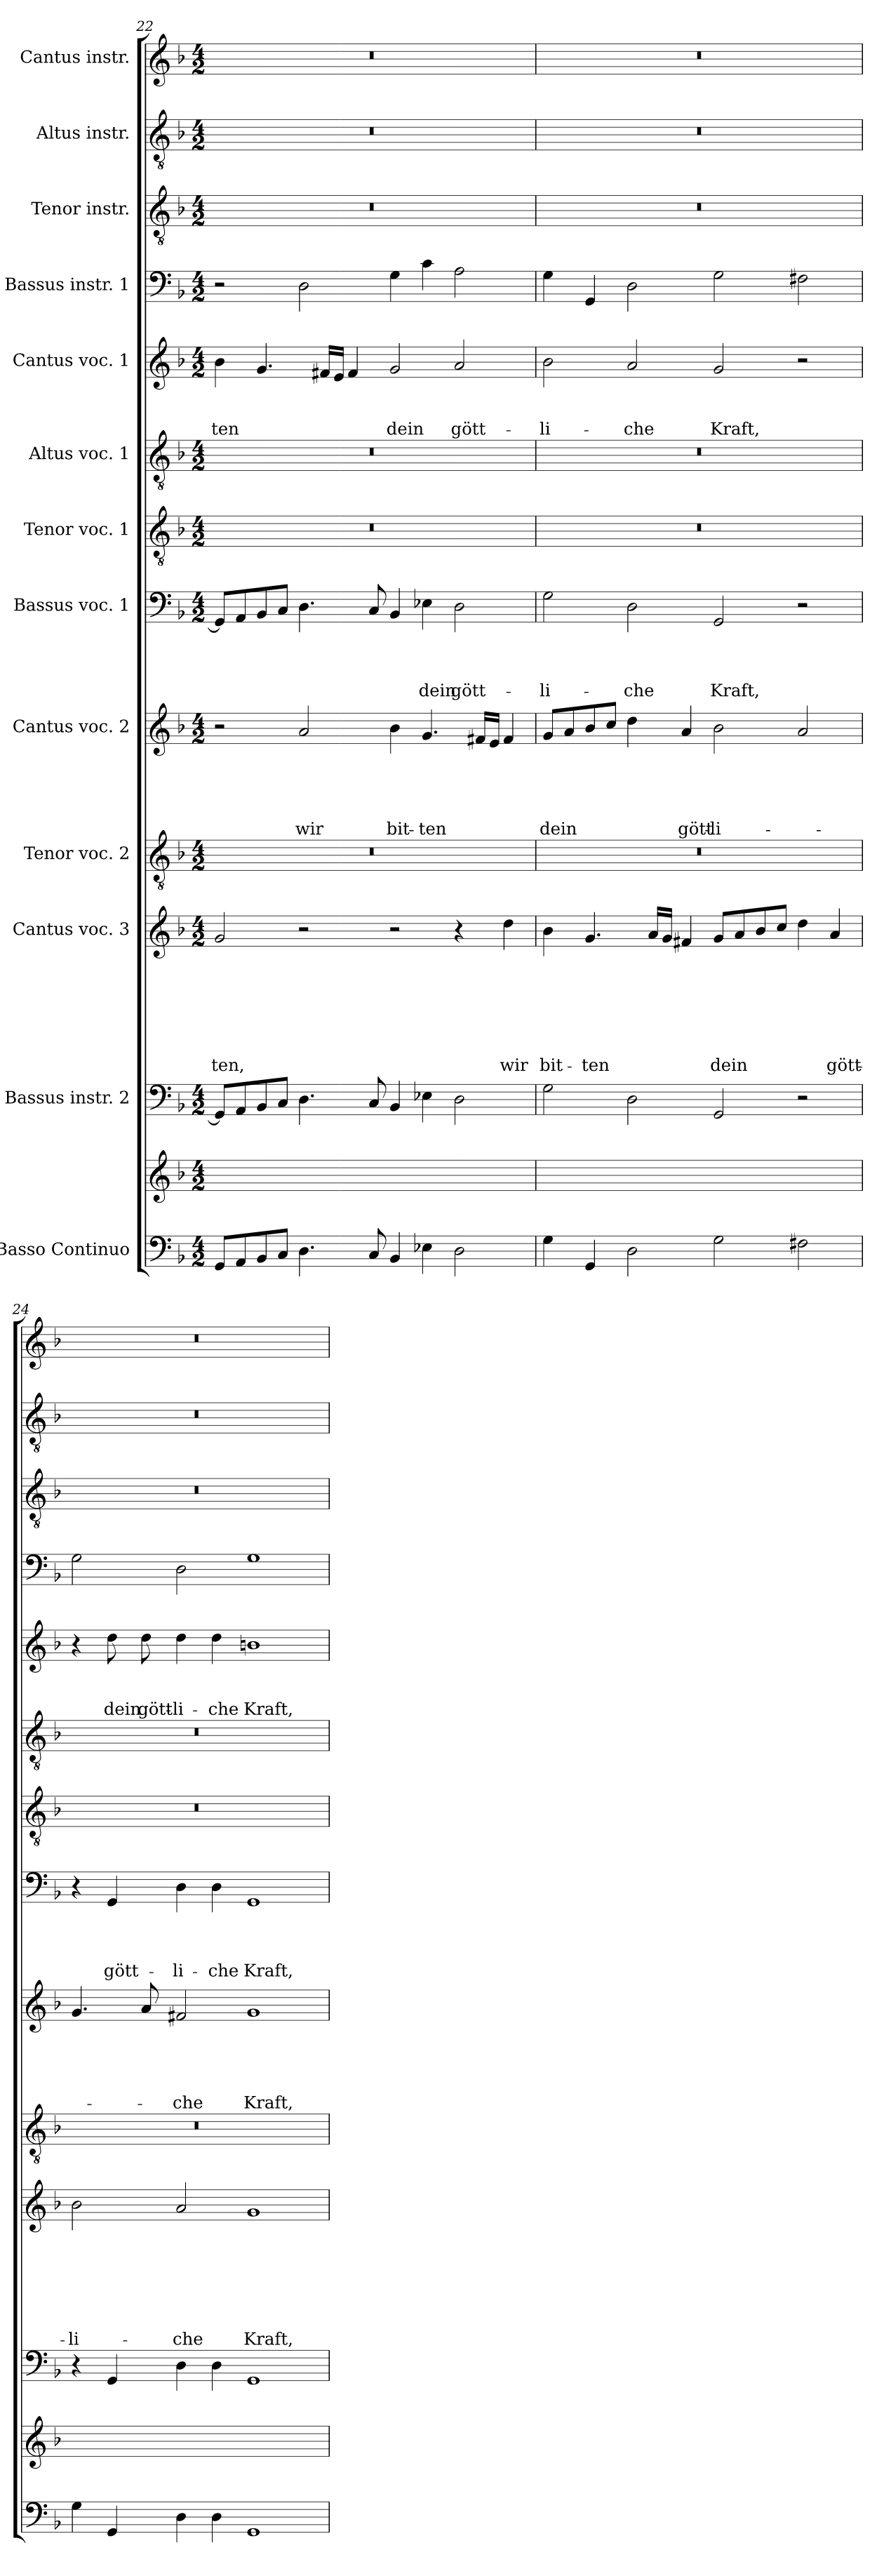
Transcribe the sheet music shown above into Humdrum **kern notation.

**kern	**kern	**kern	**kern	**text	**text	**text	**text	**text	**text	**text	**kern	**kern	**text	**text	**text	**text	**text	**kern	**text	**text	**text	**text	**kern	**kern	**kern	**text	**text	**text	**kern	**kern	**kern	**kern
*part14	*part13	*part12	*part11	*part11	*part11	*part11	*part11	*part11	*part11	*part11	*part10	*part9	*part9	*part9	*part9	*part9	*part9	*part8	*part8	*part8	*part8	*part8	*part7	*part6	*part5	*part5	*part5	*part5	*part4	*part3	*part2	*part1
*staff14	*staff13	*staff12	*staff11	*staff11	*staff11	*staff11	*staff11	*staff11	*staff11	*staff11	*staff10	*staff9	*staff9	*staff9	*staff9	*staff9	*staff9	*staff8	*staff8	*staff8	*staff8	*staff8	*staff7	*staff6	*staff5	*staff5	*staff5	*staff5	*staff4	*staff3	*staff2	*staff1
*I"Basso Continuo	*	*I"Bassus instr. 2	*I"Cantus voc. 3	*	*	*	*	*	*	*	*I"Tenor voc. 2	*I"Cantus voc. 2	*	*	*	*	*	*I"Bassus voc. 1	*	*	*	*	*I"Tenor voc. 1	*I"Altus voc. 1	*I"Cantus voc. 1	*	*	*	*I"Bassus instr. 1	*I"Tenor instr.	*I"Altus instr.	*I"Cantus instr.
*clefF4	*clefG2	*clefF4	*clefG2	*	*	*	*	*	*	*	*clefGv2	*clefG2	*	*	*	*	*	*clefF4	*	*	*	*	*clefGv2	*clefGv2	*clefG2	*	*	*	*clefF4	*clefGv2	*clefGv2	*clefG2
*k[b-]	*k[b-]	*k[b-]	*k[b-]	*	*	*	*	*	*	*	*k[b-]	*k[b-]	*	*	*	*	*	*k[b-]	*	*	*	*	*k[b-]	*k[b-]	*k[b-]	*	*	*	*k[b-]	*k[b-]	*k[b-]	*k[b-]
*F:	*F:	*F:	*F:	*	*	*	*	*	*	*	*F:	*F:	*	*	*	*	*	*F:	*	*	*	*	*F:	*F:	*F:	*	*	*	*F:	*F:	*F:	*F:
*M4/2	*M4/2	*M4/2	*M4/2	*	*	*	*	*	*	*	*M4/2	*M4/2	*	*	*	*	*	*M4/2	*	*	*	*	*M4/2	*M4/2	*M4/2	*	*	*	*M4/2	*M4/2	*M4/2	*M4/2
=22	=22	=22	=22	=22	=22	=22	=22	=22	=22	=22	=22	=22	=22	=22	=22	=22	=22	=22	=22	=22	=22	=22	=22	=22	=22	=22	=22	=22	=22	=22	=22	=22
!	!	!	!	!	!	!	!	!	!	!LO:LY:b	!	!	!	!	!	!	!	!	!	!	!	!	!	!	!	!	!	!LO:LY:b	!	!	!	!
8GG/L	0ryy	8GG/L]	2g/	.	.	.	.	.	.	-ten,	0r	2r	.	.	.	.	.	8GG/L]	.	.	.	.	0r	0r	4b-\	.	.	-ten	2r	0r	0r	0r
8AA/	.	8AA/	.	.	.	.	.	.	.	.	.	.	.	.	.	.	.	8AA/	.	.	.	.	.	.	.	.	.	.	.	.	.	.
8BB-/	.	8BB-/	.	.	.	.	.	.	.	.	.	.	.	.	.	.	.	8BB-/	.	.	.	.	.	.	4.g/	.	.	.	.	.	.	.
8C/J	.	8C/J	.	.	.	.	.	.	.	.	.	.	.	.	.	.	.	8C/J	.	.	.	.	.	.	.	.	.	.	.	.	.	.
!	!	!	!	!	!	!	!	!	!	!	!	!	!	!	!	!	!LO:LY:b	!	!	!	!	!	!	!	!	!	!	!	!	!	!	!
4.D\	.	4.D\	2r	.	.	.	.	.	.	.	.	2a/	.	.	.	.	wir	4.D\	.	.	.	.	.	.	.	.	.	.	2D\	.	.	.
.	.	.	.	.	.	.	.	.	.	.	.	.	.	.	.	.	.	.	.	.	.	.	.	.	16f#X/LL	.	.	.	.	.	.	.
.	.	.	.	.	.	.	.	.	.	.	.	.	.	.	.	.	.	.	.	.	.	.	.	.	16e/JJ	.	.	.	.	.	.	.
.	.	.	.	.	.	.	.	.	.	.	.	.	.	.	.	.	.	.	.	.	.	.	.	.	4f#/	.	.	.	.	.	.	.
8C/	.	8C/	.	.	.	.	.	.	.	.	.	.	.	.	.	.	.	8C/	.	.	.	.	.	.	.	.	.	.	.	.	.	.
!	!	!	!	!	!	!	!	!	!	!	!	!	!	!	!	!	!LO:LY:b	!	!	!	!	!	!	!	!	!	!	!LO:LY:b	!	!	!	!
4BB-/	.	4BB-/	2r	.	.	.	.	.	.	.	.	4b-\	.	.	.	.	bit-	4BB-/	.	.	.	.	.	.	2g/	.	.	dein	4G\	.	.	.
!	!	!	!	!	!	!	!	!	!	!	!	!	!	!	!	!	!LO:LY:b	!	!	!	!	!LO:LY:b	!	!	!	!	!	!	!	!	!	!
4E-X\	.	4E-X\	.	.	.	.	.	.	.	.	.	4.g/	.	.	.	.	-ten	4E-X\	.	.	.	dein	.	.	.	.	.	.	4c\	.	.	.
!	!	!	!	!	!	!	!	!	!	!	!	!	!	!	!	!	!	!	!	!	!	!LO:LY:b	!	!	!	!	!	!LO:LY:b	!	!	!	!
2D\	.	2D\	4r	.	.	.	.	.	.	.	.	.	.	.	.	.	.	2D\	.	.	.	gött-	.	.	2a/	.	.	gött-	2A\	.	.	.
.	.	.	.	.	.	.	.	.	.	.	.	16f#X/LL	.	.	.	.	.	.	.	.	.	.	.	.	.	.	.	.	.	.	.	.
.	.	.	.	.	.	.	.	.	.	.	.	16e/JJ	.	.	.	.	.	.	.	.	.	.	.	.	.	.	.	.	.	.	.	.
!	!	!	!	!	!	!	!	!	!	!LO:LY:b	!	!	!	!	!	!	!	!	!	!	!	!	!	!	!	!	!	!	!	!	!	!
.	.	.	4dd\	.	.	.	.	.	.	wir	.	4f#/	.	.	.	.	.	.	.	.	.	.	.	.	.	.	.	.	.	.	.	.
=23	=23	=23	=23	=23	=23	=23	=23	=23	=23	=23	=23	=23	=23	=23	=23	=23	=23	=23	=23	=23	=23	=23	=23	=23	=23	=23	=23	=23	=23	=23	=23	=23
!	!	!	!	!	!	!	!	!	!	!LO:LY:b	!	!	!	!	!	!	!LO:LY:b	!	!	!	!	!LO:LY:b	!	!	!	!	!	!LO:LY:b	!	!	!	!
4G\	0ryy	2G\	4b-\	.	.	.	.	.	.	bit-	0r	8g/L	.	.	.	.	dein	2G\	.	.	.	-li-	0r	0r	2b-\	.	.	-li-	4G\	0r	0r	0r
.	.	.	.	.	.	.	.	.	.	.	.	8a/	.	.	.	.	.	.	.	.	.	.	.	.	.	.	.	.	.	.	.	.
!	!	!	!	!	!	!	!	!	!	!LO:LY:b	!	!	!	!	!	!	!	!	!	!	!	!	!	!	!	!	!	!	!	!	!	!
4GG/	.	.	4.g/	.	.	.	.	.	.	-ten	.	8b-/	.	.	.	.	.	.	.	.	.	.	.	.	.	.	.	.	4GG/	.	.	.
.	.	.	.	.	.	.	.	.	.	.	.	8cc/J	.	.	.	.	.	.	.	.	.	.	.	.	.	.	.	.	.	.	.	.
!	!	!	!	!	!	!	!	!	!	!	!	!	!	!	!	!	!	!	!	!	!	!LO:LY:b	!	!	!	!	!	!LO:LY:b	!	!	!	!
2D\	.	2D\	.	.	.	.	.	.	.	.	.	4dd\	.	.	.	.	.	2D\	.	.	.	-che	.	.	2a/	.	.	-che	2D\	.	.	.
.	.	.	16a/LL	.	.	.	.	.	.	.	.	.	.	.	.	.	.	.	.	.	.	.	.	.	.	.	.	.	.	.	.	.
.	.	.	16g/JJ	.	.	.	.	.	.	.	.	.	.	.	.	.	.	.	.	.	.	.	.	.	.	.	.	.	.	.	.	.
!	!	!	!	!	!	!	!	!	!	!	!	!	!	!	!	!	!LO:LY:b	!	!	!	!	!	!	!	!	!	!	!	!	!	!	!
.	.	.	4f#X/	.	.	.	.	.	.	.	.	4a/	.	.	.	.	gött-	.	.	.	.	.	.	.	.	.	.	.	.	.	.	.
!	!	!	!	!	!	!	!	!	!	!LO:LY:b	!	!	!	!	!	!	!LO:LY:b	!	!	!	!	!LO:LY:b	!	!	!	!	!	!LO:LY:b	!	!	!	!
2G\	.	2GG/	8g/L	.	.	.	.	.	.	dein	.	2b-\	.	.	.	.	-li-	2GG/	.	.	.	Kraft,	.	.	2g/	.	.	Kraft,	2G\	.	.	.
.	.	.	8a/	.	.	.	.	.	.	.	.	.	.	.	.	.	.	.	.	.	.	.	.	.	.	.	.	.	.	.	.	.
.	.	.	8b-/	.	.	.	.	.	.	.	.	.	.	.	.	.	.	.	.	.	.	.	.	.	.	.	.	.	.	.	.	.
.	.	.	8cc/J	.	.	.	.	.	.	.	.	.	.	.	.	.	.	.	.	.	.	.	.	.	.	.	.	.	.	.	.	.
2F#X\	.	2r	4dd\	.	.	.	.	.	.	.	.	2a/	.	.	.	.	.	2r	.	.	.	.	.	.	2r	.	.	.	2F#X\	.	.	.
!	!	!	!	!	!	!	!	!	!	!LO:LY:b	!	!	!	!	!	!	!	!	!	!	!	!	!	!	!	!	!	!	!	!	!	!
.	.	.	4a/	.	.	.	.	.	.	gött-	.	.	.	.	.	.	.	.	.	.	.	.	.	.	.	.	.	.	.	.	.	.
=24	=24	=24	=24	=24	=24	=24	=24	=24	=24	=24	=24	=24	=24	=24	=24	=24	=24	=24	=24	=24	=24	=24	=24	=24	=24	=24	=24	=24	=24	=24	=24	=24
!	!	!	!	!	!	!	!	!	!	!LO:LY:b	!	!	!	!	!	!	!	!	!	!	!	!	!	!	!	!	!	!	!	!	!	!
4G\	0ryy	4r	2b-\	.	.	.	.	.	.	-li-	0r	4.g/	.	.	.	.	.	4r	.	.	.	.	0r	0r	4r	.	.	.	2G\	0r	0r	0r
!	!	!	!	!	!	!	!	!	!	!	!	!	!	!	!	!	!	!	!	!	!	!LO:LY:b	!	!	!	!	!	!LO:LY:b	!	!	!	!
4GG/	.	4GG/	.	.	.	.	.	.	.	.	.	.	.	.	.	.	.	4GG/	.	.	.	gött-	.	.	8dd\	.	.	dein	.	.	.	.
!	!	!	!	!	!	!	!	!	!	!	!	!	!	!	!	!	!	!	!	!	!	!	!	!	!	!	!	!LO:LY:b	!	!	!	!
.	.	.	.	.	.	.	.	.	.	.	.	8a/	.	.	.	.	.	.	.	.	.	.	.	.	8dd\	.	.	gött-	.	.	.	.
!	!	!	!	!	!	!	!	!	!	!LO:LY:b	!	!	!	!	!	!	!LO:LY:b	!	!	!	!	!LO:LY:b	!	!	!	!	!	!LO:LY:b	!	!	!	!
4D\	.	4D\	2a/	.	.	.	.	.	.	-che	.	2f#X/	.	.	.	.	-che	4D\	.	.	.	-li-	.	.	4dd\	.	.	-li-	2D\	.	.	.
!	!	!	!	!	!	!	!	!	!	!	!	!	!	!	!	!	!	!	!	!	!	!LO:LY:b	!	!	!	!	!	!LO:LY:b	!	!	!	!
4D\	.	4D\	.	.	.	.	.	.	.	.	.	.	.	.	.	.	.	4D\	.	.	.	-che	.	.	4dd\	.	.	-che	.	.	.	.
!	!	!	!	!	!	!	!	!	!	!LO:LY:b	!	!	!	!	!	!	!LO:LY:b	!	!	!	!	!LO:LY:b	!	!	!	!	!	!LO:LY:b	!	!	!	!
1GG	.	1GG	1g	.	.	.	.	.	.	Kraft,	.	1g	.	.	.	.	Kraft,	1GG	.	.	.	Kraft,	.	.	1bn	.	.	Kraft,	1G	.	.	.
=	=	=	=	=	=	=	=	=	=	=	=	=	=	=	=	=	=	=	=	=	=	=	=	=	=	=	=	=	=	=	=	=
*-	*-	*-	*-	*-	*-	*-	*-	*-	*-	*-	*-	*-	*-	*-	*-	*-	*-	*-	*-	*-	*-	*-	*-	*-	*-	*-	*-	*-	*-	*-	*-	*-
